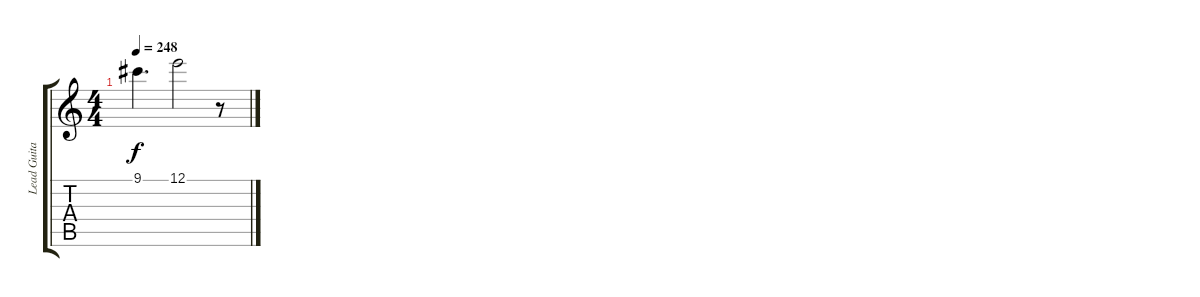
\track ("Lead Guitar" "Lead Guita") {instrument distortionguitar}
\staff {score tabs}
\tuning (E4 B3 G3 D3 A2 E2) {hide}
\ts (4 4)
\tempo 248
\clef g2
\ks c
9.1.4{d dy f} 12.1.2 r.8
